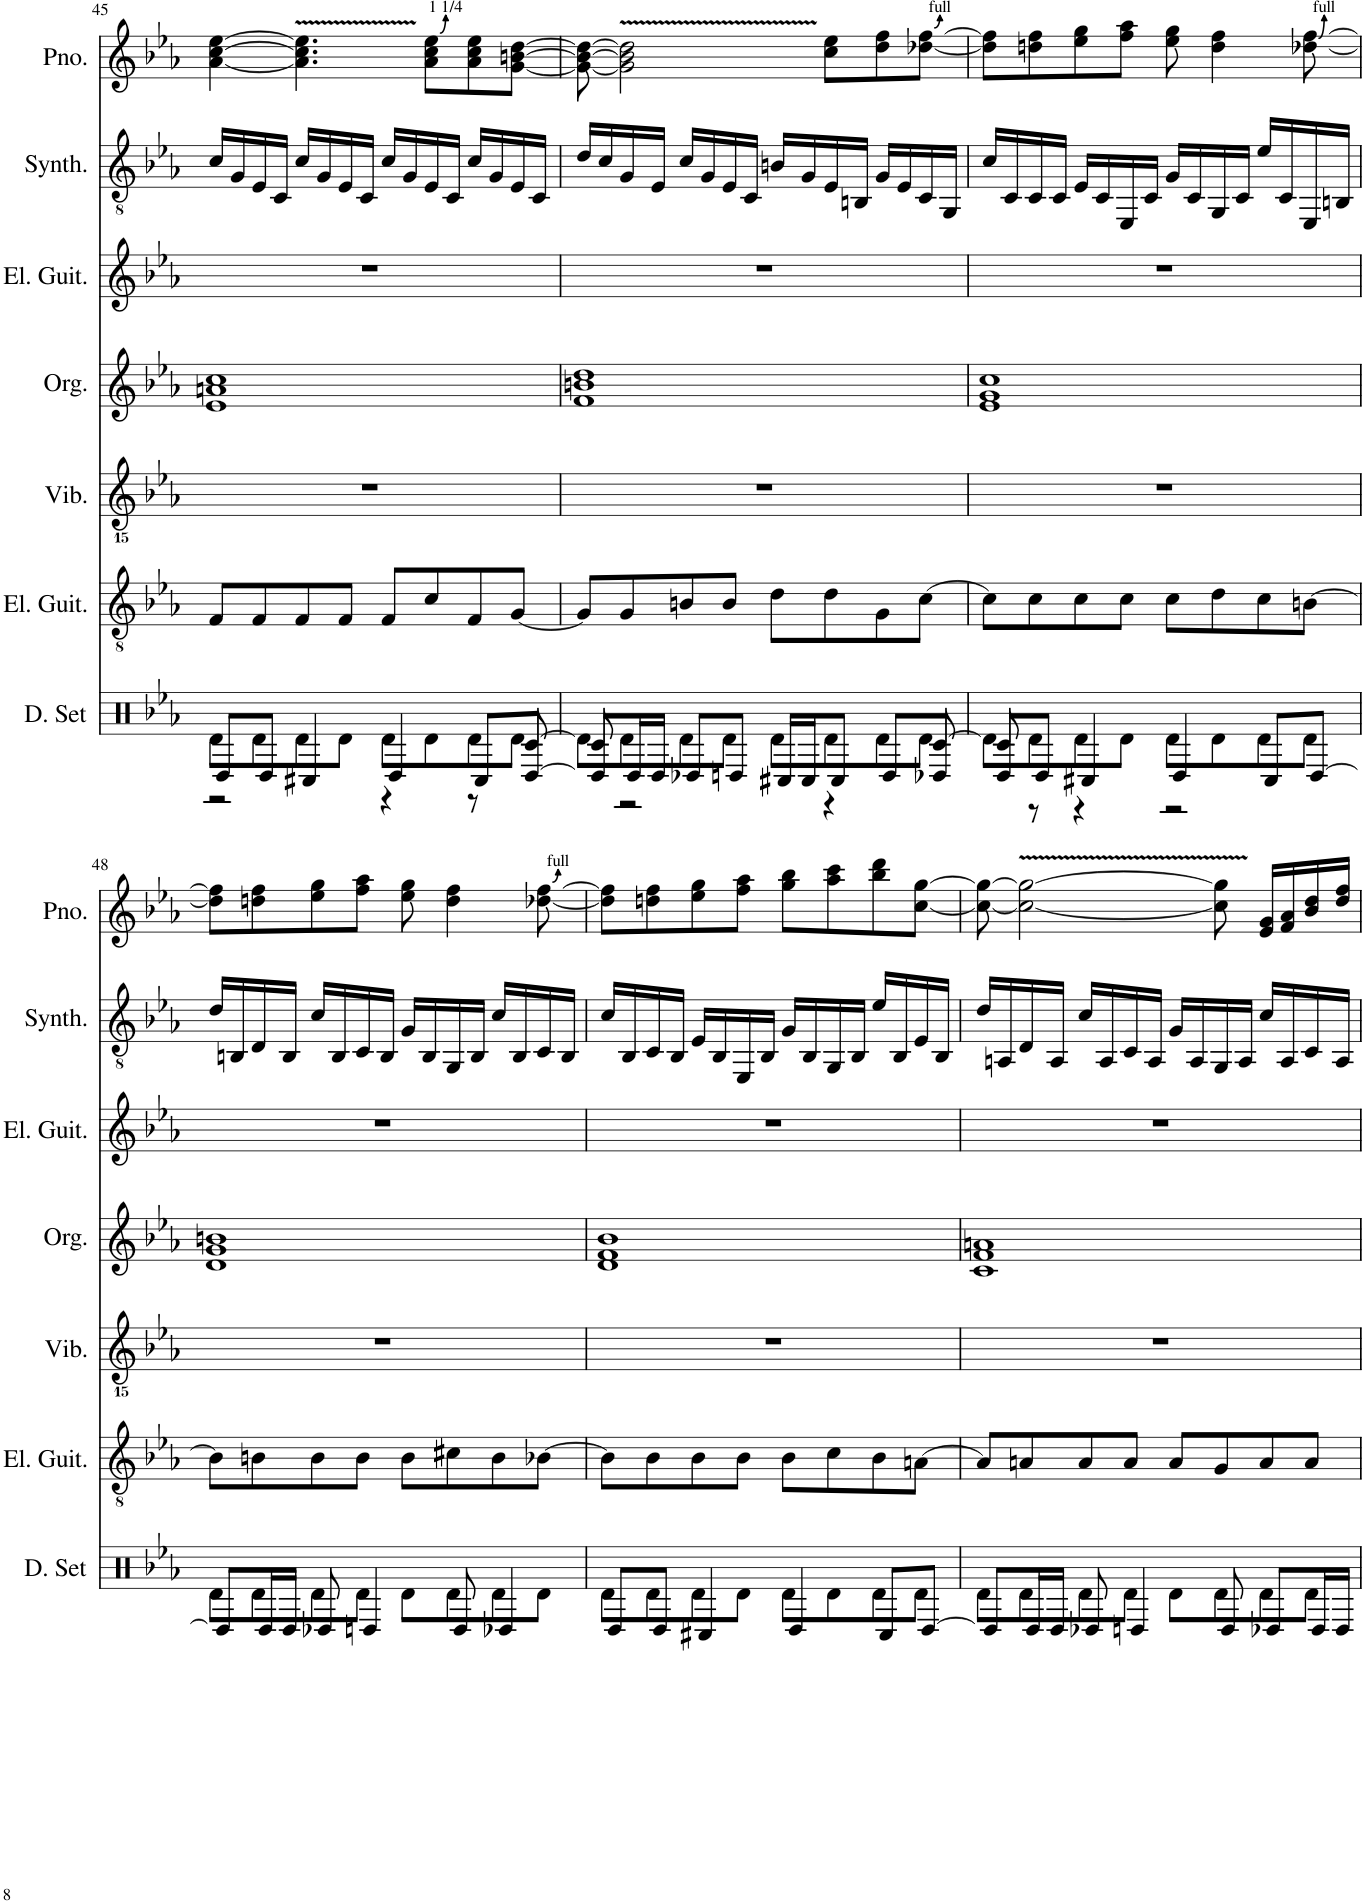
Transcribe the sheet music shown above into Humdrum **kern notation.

**kern	**kern	**kern	**kern	**kern	**kern	**kern
*part7	*part6	*part5	*part4	*part3	*part2	*part1
*staff7	*staff6	*staff5	*staff4	*staff3	*staff2	*staff1
*I"ドラムセット	*I"エレキギター	*I"ビブラフォン	*I"オルガン	*I"エレキギター	*I"矩形波	*I"Piano
*	*	*	*	*	*	*I'Pno.
!!LO:PB:g=z
*clefX	*clefGv2	*clefGv2	*clefG2	*clefG2	*clefGv2	*clefG2
*k[b-e-a-]	*k[b-e-a-]	*k[b-e-a-]	*k[b-e-a-]	*k[b-e-a-]	*k[b-e-a-]	*k[b-e-a-]
*M4/4	*M4/4	*M4/4	*M4/4	*M4/4	*M4/4	*M4/4
=45	=45	=45	=45	=45	=45	=45
*^	*	*	*	*	*	*
*	*^	*	*	*	*	*	*
8D/L	8d\L	2r	8F/L	1r	1e- 1an 1cc	1r	16c/LL	[4a-\ [4cc\ [4ee-\
.	.	.	.	.	.	.	16G/	.
8D/J	8d\	.	8F/	.	.	.	16E-/	.
.	.	.	.	.	.	.	16C/JJ	.
4C#X/	8d\	.	8F/	.	.	.	16c/LL	4.a-\] 4.cc\] 4.ee-\]
.	.	.	.	.	.	.	16G/	.
.	8d\J	.	8F/J	.	.	.	16E-/	.
.	.	.	.	.	.	.	16C/JJ	.
4D/	8d\L	4r	8F/L	.	.	.	16c/LL	.
.	.	.	.	.	.	.	16G/	.
.	8d\	.	8c/	.	.	.	16E-/	8a-\ 8cc\ 8ee-\L
.	.	.	.	.	.	.	16C/JJ	.
8C/L	8d\	8r	8F/	.	.	.	16c/LL	8a-\ 8cc\ 8ee-\
.	.	.	.	.	.	.	16G/	.
[8D/J	8d\J	[8c/	[8G/J	.	.	.	16E-/	[8g\ [8bn\ [8dd\J
.	.	.	.	.	.	.	16C/JJ	.
=46	=46	=46	=46	=46	=46	=46	=46	=46
8D/L]	8d\L	8c/]	8G/L]	1r	1f 1bn 1dd	1r	16d/LL	8g\_ 8b\_ 8dd\_
.	.	.	.	.	.	.	16c/	.
16D/L	8d\	2r	8G/	.	.	.	16G/	2g\] 2b\] 2dd\]
16D/JJ	.	.	.	.	.	.	16E-/JJ	.
8D-X/L	8d\	.	8Bn/	.	.	.	16c/LL	.
.	.	.	.	.	.	.	16G/	.
8Dn/J	8d\J	.	8B/J	.	.	.	16E-/	.
.	.	.	.	.	.	.	16C/JJ	.
16C#X/LL	8d\L	.	8d\L	.	.	.	16Bn/LL	.
16C/J	.	.	.	.	.	.	16G/	.
8C/J	8d\	4r	8d\	.	.	.	16E-/	8cc\ 8ee-\L
.	.	.	.	.	.	.	16BBn/JJ	.
8D/L	8d\	.	8G\	.	.	.	16G/LL	8dd\ 8ff\
.	.	.	.	.	.	.	16E-/	.
8D-X/J	8d\J	[8c/	[8c\J	.	.	.	16C/	[8dd-X\ [8ff\J
.	.	.	.	.	.	.	16GG/JJ	.
=47	=47	=47	=47	=47	=47	=47	=47	=47
8D/L	8d\L	8c/]	8c\L]	1r	1e- 1g 1cc	1r	16c/LL	8dd-\] 8ff\]L
.	.	.	.	.	.	.	16C/	.
8D/J	8d\	8r	8c\	.	.	.	16C/	8ddn\ 8ff\
.	.	.	.	.	.	.	16C/JJ	.
4C#X/	8d\	4r	8c\	.	.	.	16E-/LL	8ee-\ 8gg\
.	.	.	.	.	.	.	16C/	.
.	8d\J	.	8c\J	.	.	.	16EE-/	8ff\ 8aa-\J
.	.	.	.	.	.	.	16C/JJ	.
4D/	8d\L	2r	8c\L	.	.	.	16G/LL	8ee-\ 8gg\
.	.	.	.	.	.	.	16C/	.
.	8d\	.	8d\	.	.	.	16GG/	4dd\ 4ff\
.	.	.	.	.	.	.	16C/JJ	.
8C/L	8d\	.	8c\	.	.	.	16e-/LL	.
.	.	.	.	.	.	.	16C/	.
[8D/J	8d\J	.	[8Bn\J	.	.	.	16EE-/	[8dd-X\ [8ff\
.	.	.	.	.	.	.	16BBn/JJ	.
*	*v	*v	*	*	*	*	*	*
!!LO:LB:g=z
=48	=48	=48	=48	=48	=48	=48	=48
8D/L]	8d\L	8B\L]	1r	1d 1g 1bn	1r	16d/LL	8dd-\] 8ff\]L
.	.	.	.	.	.	16BBn/	.
16D/L	8d\	8Bn\	.	.	.	16D/	8ddn\ 8ff\
16D/JJ	.	.	.	.	.	16BB/JJ	.
8D-X/	8d\	8B\	.	.	.	16c/LL	8ee-\ 8gg\
.	.	.	.	.	.	16BB/	.
4Dn/	8d\J	8B\J	.	.	.	16C/	8ff\ 8aa-\J
.	.	.	.	.	.	16BB/JJ	.
.	8d\L	8B\L	.	.	.	16G/LL	8ee-\ 8gg\
.	.	.	.	.	.	16BB/	.
8D/	8d\	8c#X\	.	.	.	16GG/	4dd\ 4ff\
.	.	.	.	.	.	16BB/JJ	.
4D-X/	8d\	8B\	.	.	.	16c/LL	.
.	.	.	.	.	.	16BB/	.
.	8d\J	[8B-X\J	.	.	.	16C/	[8dd-X\ [8ff\
.	.	.	.	.	.	16BB/JJ	.
=49	=49	=49	=49	=49	=49	=49	=49
8D/L	8d\L	8B-\L]	1r	1d 1f 1b-	1r	16c/LL	8dd-\] 8ff\]L
.	.	.	.	.	.	16BB-/	.
8D/J	8d\	8B-\	.	.	.	16C/	8ddn\ 8ff\
.	.	.	.	.	.	16BB-/JJ	.
4C#X/	8d\	8B-\	.	.	.	16E-/LL	8ee-\ 8gg\
.	.	.	.	.	.	16BB-/	.
.	8d\J	8B-\J	.	.	.	16EE-/	8ff\ 8aa-\J
.	.	.	.	.	.	16BB-/JJ	.
4D/	8d\L	8B-\L	.	.	.	16G/LL	8gg\ 8bb-\L
.	.	.	.	.	.	16BB-/	.
.	8d\	8c\	.	.	.	16GG/	8aa-\ 8ccc\
.	.	.	.	.	.	16BB-/JJ	.
8C/L	8d\	8B-\	.	.	.	16e-/LL	8bb-\ 8ddd\
.	.	.	.	.	.	16BB-/	.
[8D/J	8d\J	[8An\J	.	.	.	16E-/	[8cc\ [8gg\J
.	.	.	.	.	.	16BB-/JJ	.
=50	=50	=50	=50	=50	=50	=50	=50
8D/L]	8d\L	8A/L]	1r	1c 1f 1an	1r	16d/LL	8cc\_ 8gg\_
.	.	.	.	.	.	16AAn/	.
16D/L	8d\	8An/	.	.	.	16D/	2cc\_ 2gg\_
16D/JJ	.	.	.	.	.	16AA/JJ	.
8D-X/	8d\	8A/	.	.	.	16c/LL	.
.	.	.	.	.	.	16AA/	.
4Dn/	8d\J	8A/J	.	.	.	16C/	.
.	.	.	.	.	.	16AA/JJ	.
.	8d\L	8A/L	.	.	.	16G/LL	.
.	.	.	.	.	.	16AA/	.
8D/	8d\	8G/	.	.	.	16GG/	8cc\] 8gg\]
.	.	.	.	.	.	16AA/JJ	.
8D-X/L	8d\	8A/	.	.	.	16c/LL	16e-/ 16g/LL
.	.	.	.	.	.	16AA/	16f/ 16a-/
16D/L	8d\J	8A/J	.	.	.	16C/	16b-/ 16dd/
16D/JJ	.	.	.	.	.	16AA/JJ	16dd/ 16ff/JJ
*v	*v	*	*	*	*	*	*
=	=	=	=	=	=	=
*-	*-	*-	*-	*-	*-	*-
